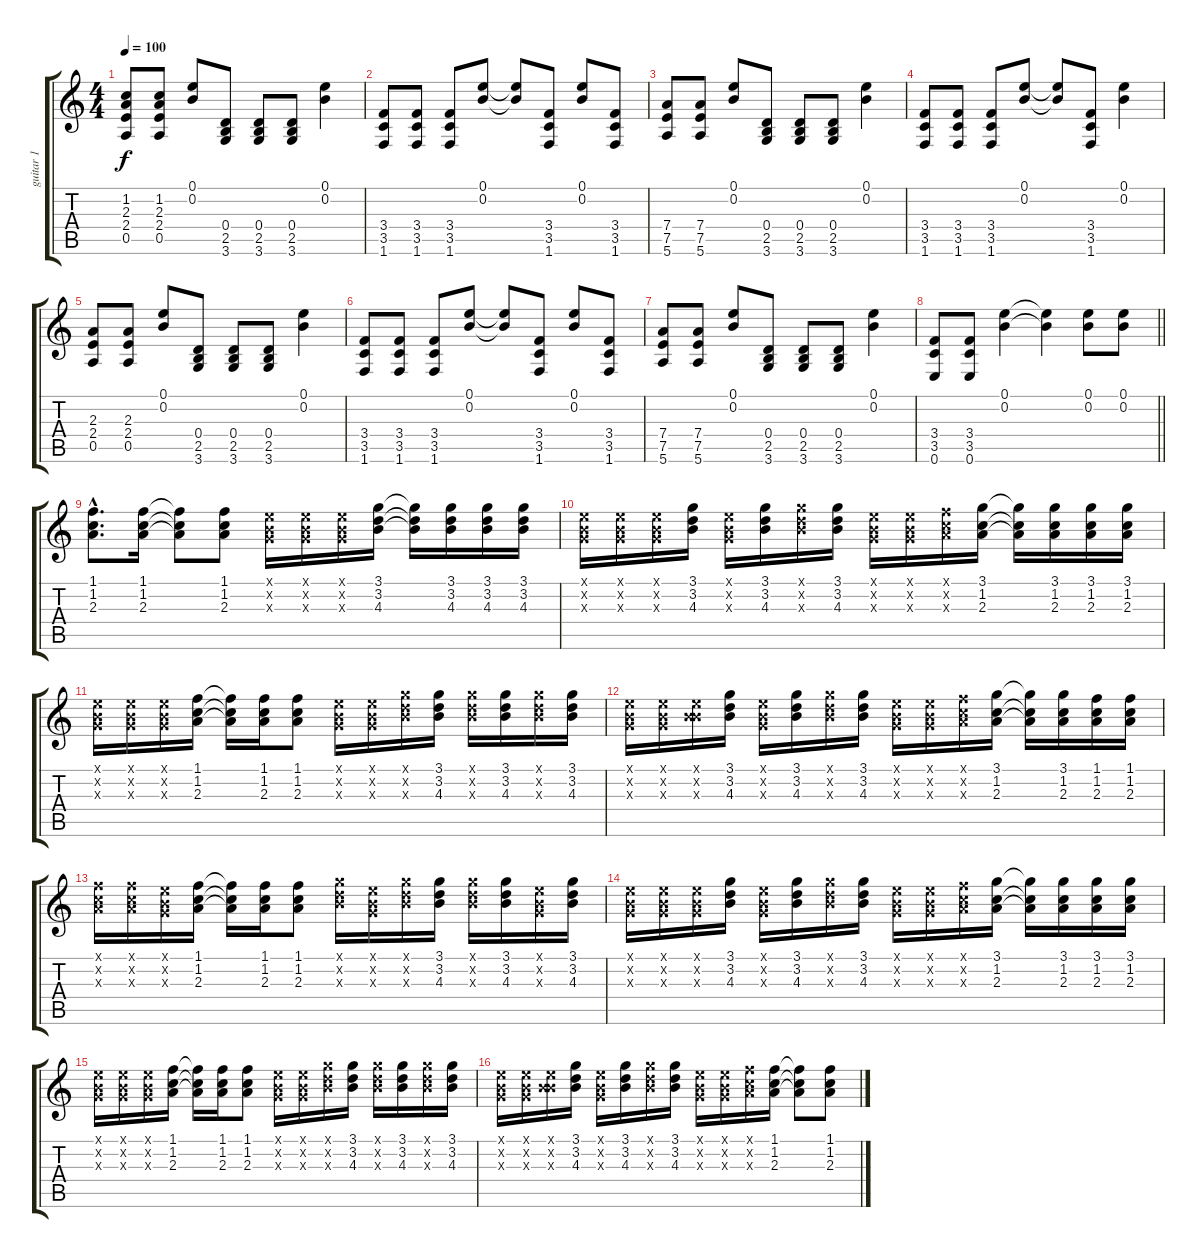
\track ("guitar 1" "guitar 1") {instrument electricguitarclean}
\staff {score tabs}
\tuning (E4 B3 G3 D3 A2 E2) {hide}
\ts (4 4)
\tempo 100
\clef g2
\ks c
(1.2 2.3 2.4 0.5).8{dy f} (1.2 2.3 2.4 0.5).8 (0.1 0.2).8 (0.4 2.5 3.6).8 (0.4 2.5 3.6).8 (0.4 2.5 3.6).8 (0.1 0.2).4 |
(3.4 3.5 1.6).8 (3.4 3.5 1.6).8 (3.4 3.5 1.6).8 (0.1 0.2).8 (0.1{t} 0.2{t}).8 (3.4 3.5 1.6).8 (0.1 0.2).8 (3.4 3.5 1.6).8 |
(7.4 7.5 5.6).8 (7.4 7.5 5.6).8 (0.1 0.2).8 (0.4 2.5 3.6).8 (0.4 2.5 3.6).8 (0.4 2.5 3.6).8 (0.1 0.2).4 |
(3.4 3.5 1.6).8 (3.4 3.5 1.6).8 (3.4 3.5 1.6).8 (0.1 0.2).8 (0.1{t} 0.2{t}).8 (3.4 3.5 1.6).8 (0.1 0.2).4 |
(2.3 2.4 0.5).8 (2.3 2.4 0.5).8 (0.1 0.2).8 (0.4 2.5 3.6).8 (0.4 2.5 3.6).8 (0.4 2.5 3.6).8 (0.1 0.2).4 |
(3.4 3.5 1.6).8 (3.4 3.5 1.6).8 (3.4 3.5 1.6).8 (0.1 0.2).8 (0.1{t} 0.2{t}).8 (3.4 3.5 1.6).8 (0.1 0.2).8 (3.4 3.5 1.6).8 |
(7.4 7.5 5.6).8 (7.4 7.5 5.6).8 (0.1 0.2).8 (0.4 2.5 3.6).8 (0.4 2.5 3.6).8 (0.4 2.5 3.6).8 (0.1 0.2).4 |
\barLineRight lightlight
(3.4 3.5 0.6).8 (3.4 3.5 0.6).8 (0.1 0.2).4 (0.1{t} 0.2{t}).4 (0.1 0.2).8 (0.1 0.2).8 |
(1.1{hac} 1.2{hac} 2.3{hac}).8{d} (1.1 1.2 2.3).16 (1.1{t} 1.2{t} 2.3{t}).8 (1.1 1.2 2.3).8 (0.1{x} 0.2{x} 0.3{x}).16 (0.1{x} 0.2{x} 0.3{x}).16 (0.1{x} 0.2{x} 0.3{x}).16 (3.1 3.2 4.3).16 (3.1{t} 3.2{t} 4.3{t}).16 (3.1 3.2 4.3).16 (3.1 3.2 4.3).16 (3.1 3.2 4.3).16 |
(0.1{x} 0.2{x} 0.3{x}).16 (0.1{x} 0.2{x} 0.3{x}).16 (0.1{x} 0.2{x} 0.3{x}).16 (3.1 3.2 4.3).16 (0.1{x} 0.2{x} 0.3{x}).16 (3.1 3.2 4.3).16 (3.1{x} 3.2{x} 4.3{x}).16 (3.1 3.2 4.3).16 (0.1{x} 0.2{x} 0.3{x}).16 (0.1{x} 0.2{x} 0.3{x}).16 (1.1{x} 1.2{x} 2.3{x}).16 (3.1 1.2 2.3).16 (3.1{t} 1.2{t} 2.3{t}).16 (3.1 1.2 2.3).16 (3.1 1.2 2.3).16 (3.1 1.2 2.3).16 |
(0.1{x} 0.2{x} 0.3{x}).16 (0.1{x} 0.2{x} 0.3{x}).16 (0.1{x} 0.2{x} 0.3{x}).16 (1.1 1.2 2.3).16 (1.1{t} 1.2{t} 2.3{t}).16 (1.1 1.2 2.3).16 (1.1 1.2 2.3).8 (0.1{x} 0.2{x} 0.3{x}).16 (0.1{x} 0.2{x} 0.3{x}).16 (3.1{x} 3.2{x} 4.3{x}).16 (3.1 3.2 4.3).16 (3.1{x} 3.2{x} 4.3{x}).16 (3.1 3.2 4.3).16 (3.1{x} 3.2{x} 4.3{x}).16 (3.1 3.2 4.3).16 |
(0.1{x} 0.2{x} 0.3{x}).16 (0.1{x} 0.2{x} 0.3{x}).16 (0.1{x} 0.2{x} 4.3{x}).16 (3.1 3.2 4.3).16 (0.1{x} 0.2{x} 0.3{x}).16 (3.1 3.2 4.3).16 (3.1{x} 3.2{x} 4.3{x}).16 (3.1 3.2 4.3).16 (0.1{x} 0.2{x} 0.3{x}).16 (0.1{x} 0.2{x} 0.3{x}).16 (1.1{x} 1.2{x} 2.3{x}).16 (3.1 1.2 2.3).16 (3.1{t} 1.2{t} 2.3{t}).16 (3.1 1.2 2.3).16 (1.1 1.2 2.3).16 (1.1 1.2 2.3).16 |
(1.1{x} 1.2{x} 2.3{x}).16 (1.1{x} 1.2{x} 2.3{x}).16 (0.1{x} 0.2{x} 0.3{x}).16 (1.1 1.2 2.3).16 (1.1{t} 1.2{t} 2.3{t}).16 (1.1 1.2 2.3).16 (1.1 1.2 2.3).8 (3.1{x} 3.2{x} 4.3{x}).16 (0.1{x} 0.2{x} 0.3{x}).16 (3.1{x} 3.2{x} 4.3{x}).16 (3.1 3.2 4.3).16 (3.1{x} 3.2{x} 4.3{x}).16 (3.1 3.2 4.3).16 (0.1{x} 0.2{x} 0.3{x}).16 (3.1 3.2 4.3).16 |
(0.1{x} 0.2{x} 0.3{x}).16 (0.1{x} 0.2{x} 0.3{x}).16 (0.1{x} 0.2{x} 0.3{x}).16 (3.1 3.2 4.3).16 (0.1{x} 0.2{x} 0.3{x}).16 (3.1 3.2 4.3).16 (3.1{x} 3.2{x} 4.3{x}).16 (3.1 3.2 4.3).16 (0.1{x} 0.2{x} 0.3{x}).16 (0.1{x} 0.2{x} 0.3{x}).16 (1.1{x} 1.2{x} 2.3{x}).16 (3.1 1.2 2.3).16 (3.1{t} 1.2{t} 2.3{t}).16 (3.1 1.2 2.3).16 (3.1 1.2 2.3).16 (3.1 1.2 2.3).16 |
(0.1{x} 0.2{x} 0.3{x}).16 (0.1{x} 0.2{x} 0.3{x}).16 (0.1{x} 0.2{x} 0.3{x}).16 (1.1 1.2 2.3).16 (1.1{t} 1.2{t} 2.3{t}).16 (1.1 1.2 2.3).16 (1.1 1.2 2.3).8 (0.1{x} 0.2{x} 0.3{x}).16 (0.1{x} 0.2{x} 0.3{x}).16 (3.1{x} 3.2{x} 4.3{x}).16 (3.1 3.2 4.3).16 (3.1{x} 3.2{x} 4.3{x}).16 (3.1 3.2 4.3).16 (3.1{x} 3.2{x} 4.3{x}).16 (3.1 3.2 4.3).16 |
(0.1{x} 0.2{x} 0.3{x}).16 (0.1{x} 0.2{x} 0.3{x}).16 (0.1{x} 0.2{x} 4.3{x}).16 (3.1 3.2 4.3).16 (0.1{x} 0.2{x} 0.3{x}).16 (3.1 3.2 4.3).16 (3.1{x} 3.2{x} 4.3{x}).16 (3.1 3.2 4.3).16 (0.1{x} 0.2{x} 0.3{x}).16 (0.1{x} 0.2{x} 0.3{x}).16 (1.1{x} 1.2{x} 2.3{x}).16 (1.1 1.2 2.3).16 (1.1{t} 1.2{t} 2.3{t}).8 (1.1 1.2 2.3).8
